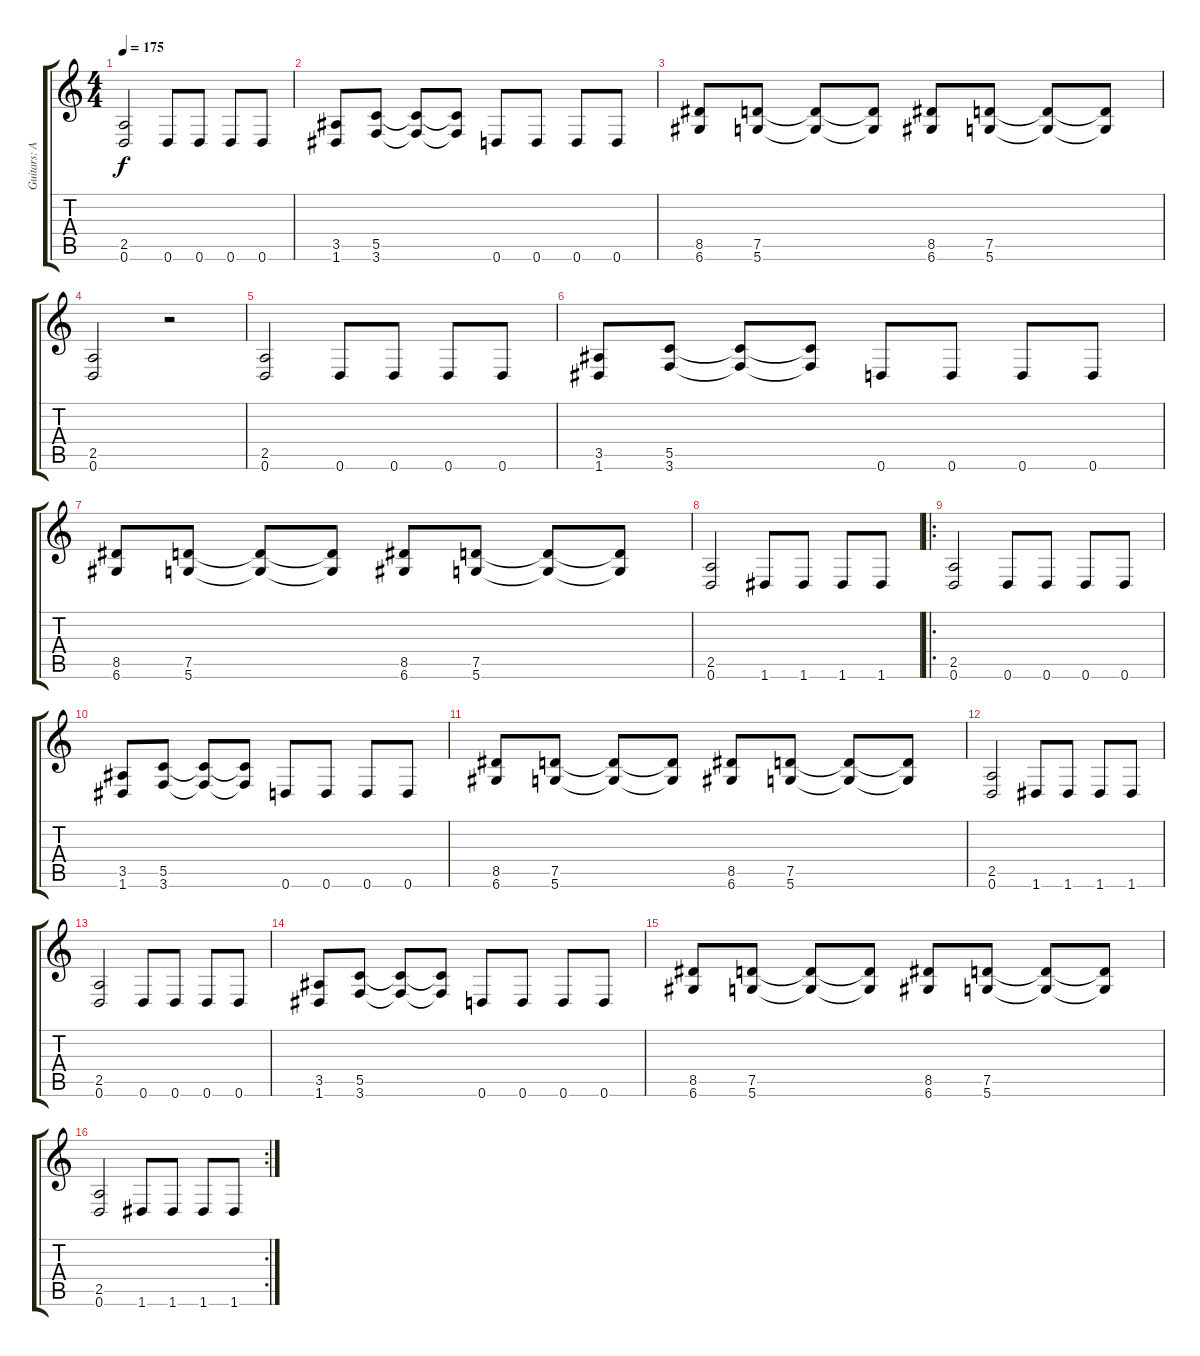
\track ("Guitars: Allen West" "Guitars: A") {instrument distortionguitar}
\staff {score tabs}
\tuning (D4 A3 F3 C3 G2 D2) {hide}
\ts (4 4)
\tempo 175
\clef g2
\ks c
(2.5 0.6).2{dy f instrument distortionguitar} 0.6.8 0.6.8 0.6.8 0.6.8 |
(3.5 1.6).8 (5.5 3.6).8 (5.5{t} 3.6{t}).8 (5.5{t} 3.6{t}).8 0.6.8 0.6.8 0.6.8 0.6.8 |
(8.5 6.6).8 (7.5 5.6).8 (7.5{t} 5.6{t}).8 (7.5{t} 5.6{t}).8 (8.5 6.6).8 (7.5 5.6).8 (7.5{t} 5.6{t}).8 (7.5{t} 5.6{t}).8 |
(2.5 0.6).2 r.2 |
(2.5 0.6).2 0.6.8 0.6.8 0.6.8 0.6.8 |
(3.5 1.6).8 (5.5 3.6).8 (5.5{t} 3.6{t}).8 (5.5{t} 3.6{t}).8 0.6.8 0.6.8 0.6.8 0.6.8 |
(8.5 6.6).8 (7.5 5.6).8 (7.5{t} 5.6{t}).8 (7.5{t} 5.6{t}).8 (8.5 6.6).8 (7.5 5.6).8 (7.5{t} 5.6{t}).8 (7.5{t} 5.6{t}).8 |
(2.5 0.6).2 1.6.8 1.6.8 1.6.8 1.6.8 |
\ro
(2.5 0.6).2 0.6.8 0.6.8 0.6.8 0.6.8 |
(3.5 1.6).8 (5.5 3.6).8 (5.5{t} 3.6{t}).8 (5.5{t} 3.6{t}).8 0.6.8 0.6.8 0.6.8 0.6.8 |
(8.5 6.6).8 (7.5 5.6).8 (7.5{t} 5.6{t}).8 (7.5{t} 5.6{t}).8 (8.5 6.6).8 (7.5 5.6).8 (7.5{t} 5.6{t}).8 (7.5{t} 5.6{t}).8 |
(2.5 0.6).2 1.6.8 1.6.8 1.6.8 1.6.8 |
(2.5 0.6).2 0.6.8 0.6.8 0.6.8 0.6.8 |
(3.5 1.6).8 (5.5 3.6).8 (5.5{t} 3.6{t}).8 (5.5{t} 3.6{t}).8 0.6.8 0.6.8 0.6.8 0.6.8 |
(8.5 6.6).8 (7.5 5.6).8 (7.5{t} 5.6{t}).8 (7.5{t} 5.6{t}).8 (8.5 6.6).8 (7.5 5.6).8 (7.5{t} 5.6{t}).8 (7.5{t} 5.6{t}).8 |
\rc 2
(2.5 0.6).2 1.6.8 1.6.8 1.6.8 1.6.8
